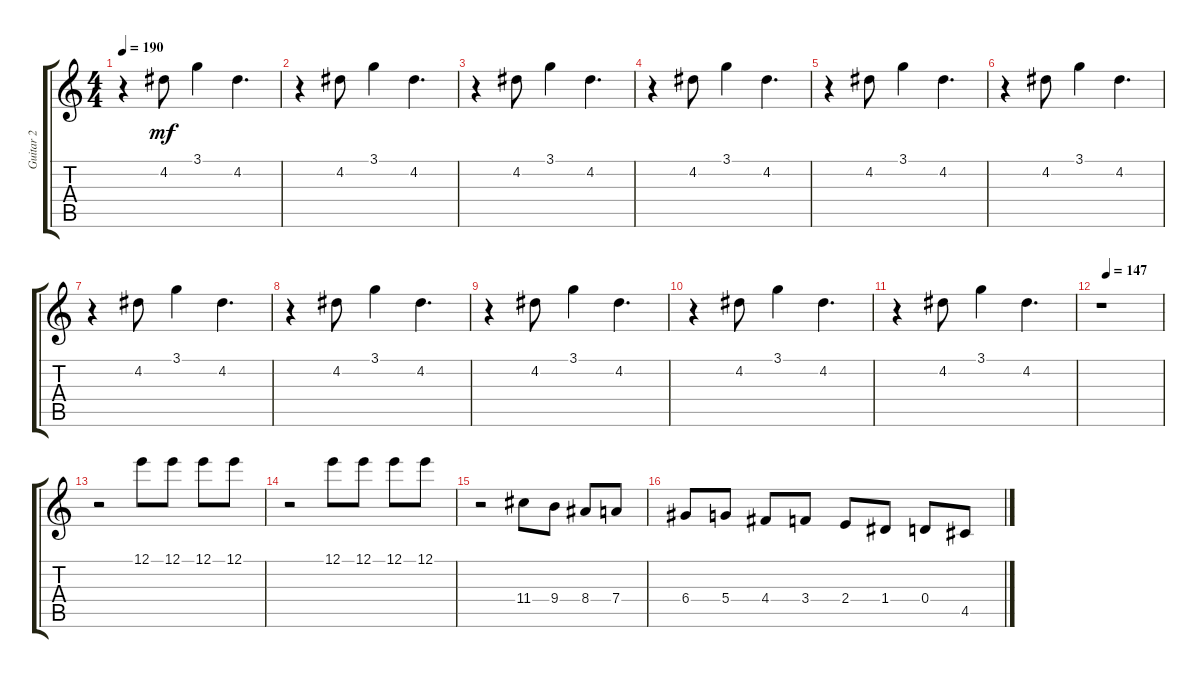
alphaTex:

\track ("Guitar 2" "Guitar 2") {instrument distortionguitar}
\staff {score tabs}
\tuning (E4 B3 G3 D3 A2 E2) {hide}
\ts (4 4)
\tempo 190
\clef g2
\ks c
r.4{dy mf} 4.2.8 3.1.4 4.2.4{d} |
r.4 4.2.8 3.1.4 4.2.4{d} |
r.4 4.2.8 3.1.4 4.2.4{d} |
r.4 4.2.8 3.1.4 4.2.4{d} |
r.4 4.2.8 3.1.4 4.2.4{d} |
r.4 4.2.8 3.1.4 4.2.4{d} |
r.4 4.2.8 3.1.4 4.2.4{d} |
r.4 4.2.8 3.1.4 4.2.4{d} |
r.4 4.2.8 3.1.4 4.2.4{d} |
r.4 4.2.8 3.1.4 4.2.4{d} |
r.4 4.2.8 3.1.4 4.2.4{d} |
\tempo (147 0.09375)
r.1 |
r.2 12.1.8 12.1.8 12.1.8 12.1.8 |
r.2 12.1.8 12.1.8 12.1.8 12.1.8 |
r.2 11.4.8 9.4.8 8.4.8 7.4.8 |
6.4.8 5.4.8 4.4.8 3.4.8 2.4.8 1.4.8 0.4.8 4.5.8
